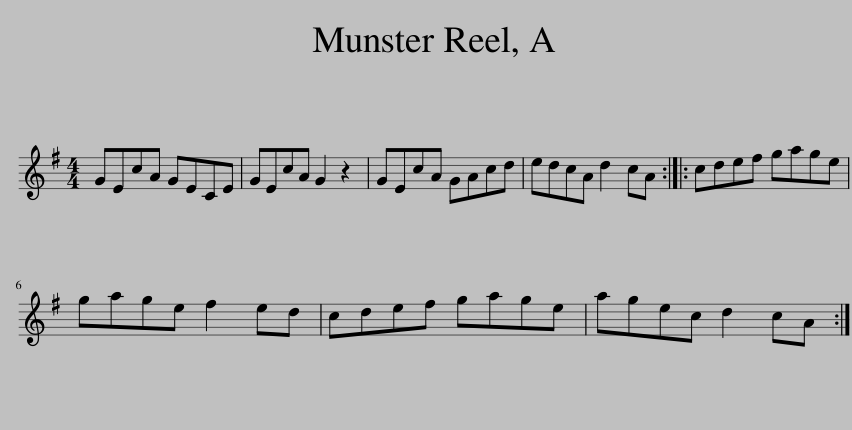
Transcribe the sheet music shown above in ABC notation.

X:1
L:1/8
M:4/4
I:linebreak $
K:G
V:1 treble
V:1
 GEcA GECE | GEcA G2 z2 | GEcA GAcd | edcA d2 cA :: cdef gage |$ %5
 gage f2 ed | cdef gage | agec d2 cA :| %8
